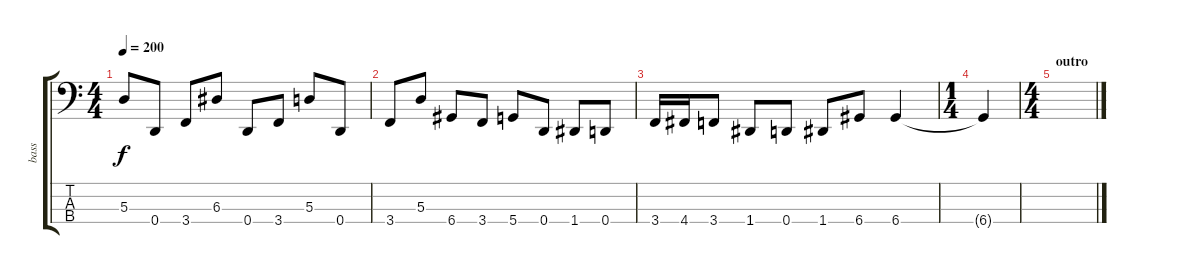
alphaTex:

\track ("bass" "bass") {instrument electricbasspick}
\staff {score tabs}
\tuning (G2 D2 A1 D1) {hide}
\ts (4 4)
\tempo 200
\clef f4
\ks c
5.3.8{dy f} 0.4.8 3.4.8 6.3.8 0.4.8 3.4.8 5.3.8 0.4.8 |
3.4.8 5.3.8 6.4.8 3.4.8 5.4.8 0.4.8 1.4.8 0.4.8 |
3.4.16 4.4.16 3.4.8 1.4.8 0.4.8 1.4.8 6.4.8 6.4.4 |
\ts (1 4)
6.4{t}.4 |
\ts (4 4)
\section ("" "outro ")
